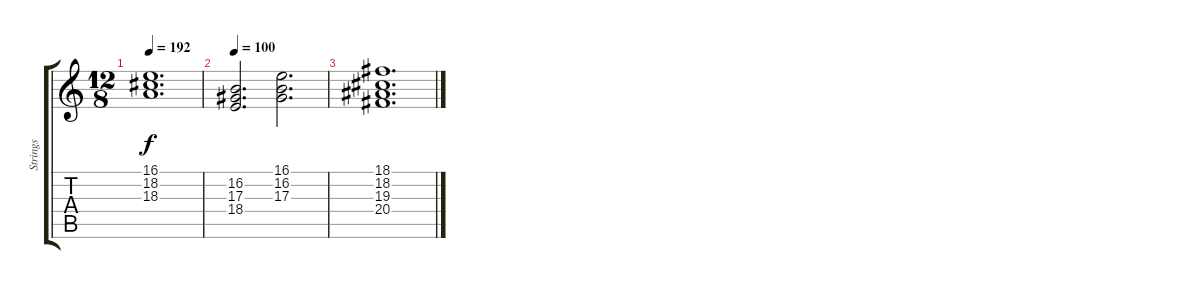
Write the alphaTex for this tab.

\track ("Strings" "Strings") {instrument stringensemble1}
\staff {score tabs}
\tuning (C4 G3 Eb3 Bb2 F2 C2) {hide}
\ts (12 8)
\tempo 192
\clef g2
\ks c
(16.1 18.2 18.3).1{d dy f} |
\tempo 100
(16.2 17.3 18.4).2{d} (16.1 16.2 17.3).2{d} |
(18.1 18.2 19.3 20.4).1{d}
